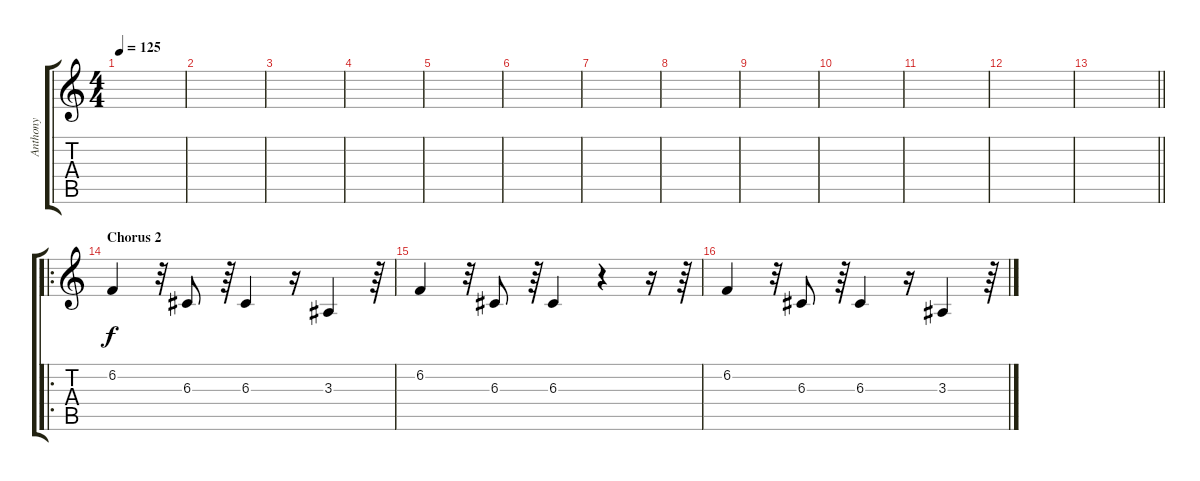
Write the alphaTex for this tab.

\track ("Anthony" "Anthony") {instrument flute}
\staff {score tabs}
\tuning (E4 B3 G3 D3 A2 E2) {hide}
\ts (4 4)
\tempo 125
\clef g2
\ks c
|
|
|
|
|
|
|
|
|
|
|
|
\barLineRight lightlight
|
\ro
\section ("" "Chorus 2")
6.2.4 r.32 6.3.8 r.64 6.3.4 r.16 3.3.4 r.64 |
6.2.4 r.32 6.3.8 r.64 6.3.4 r.4 r.16 r.64 |
6.2.4 r.32 6.3.8 r.64 6.3.4 r.16 3.3.4 r.64
